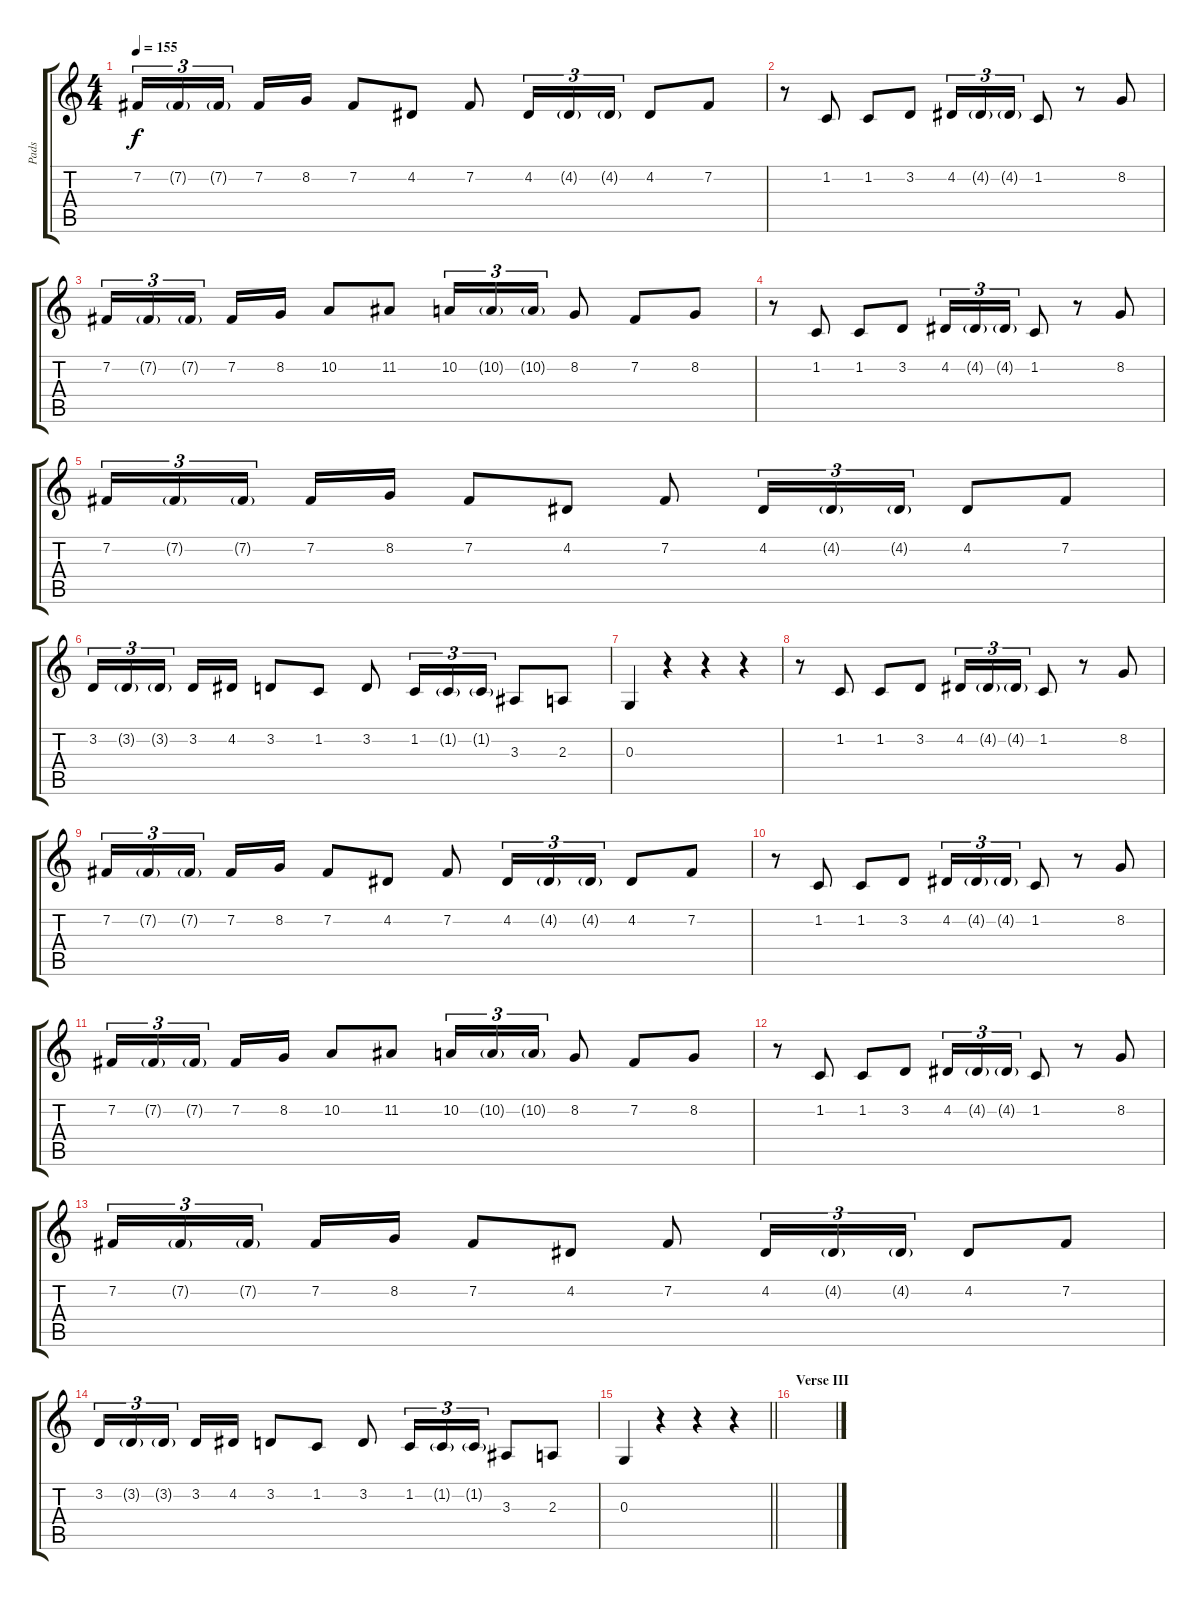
\track ("Pads" "Pads") {instrument choiraahs}
\staff {score tabs}
\tuning (E4 B3 G3 D3 A2 E2) {hide}
\ts (4 4)
\tempo 155
\clef g2
\ks c
7.2.16{tu (3 2) dy f} 7.2{g}.16{tu (3 2)} 7.2{g}.16{tu (3 2) beam splitsecondary} 7.2.16 8.2.16 7.2.8 4.2.8 7.2.8 4.2.16{tu (3 2)} 4.2{g}.16{tu (3 2)} 4.2{g}.16{tu (3 2)} 4.2.8 7.2.8 |
r.8 1.2.8 1.2.8 3.2.8 4.2.16{tu (3 2)} 4.2{g}.16{tu (3 2)} 4.2{g}.16{tu (3 2)} 1.2.8 r.8 8.2.8 |
7.2.16{tu (3 2)} 7.2{g}.16{tu (3 2)} 7.2{g}.16{tu (3 2) beam splitsecondary} 7.2.16 8.2.16 10.2.8 11.2.8 10.2.16{tu (3 2)} 10.2{g}.16{tu (3 2)} 10.2{g}.16{tu (3 2)} 8.2.8 7.2.8 8.2.8 |
r.8 1.2.8 1.2.8 3.2.8 4.2.16{tu (3 2)} 4.2{g}.16{tu (3 2)} 4.2{g}.16{tu (3 2)} 1.2.8 r.8 8.2.8 |
7.2.16{tu (3 2)} 7.2{g}.16{tu (3 2)} 7.2{g}.16{tu (3 2) beam splitsecondary} 7.2.16 8.2.16 7.2.8 4.2.8 7.2.8 4.2.16{tu (3 2)} 4.2{g}.16{tu (3 2)} 4.2{g}.16{tu (3 2)} 4.2.8 7.2.8 |
3.2.16{tu (3 2)} 3.2{g}.16{tu (3 2)} 3.2{g}.16{tu (3 2) beam splitsecondary} 3.2.16 4.2.16 3.2.8 1.2.8 3.2.8 1.2.16{tu (3 2)} 1.2{g}.16{tu (3 2)} 1.2{g}.16{tu (3 2)} 3.3.8 2.3.8 |
0.3.4 r.4 r.4 r.4 |
r.8{volume 13 instrument acousticguitarsteel} 1.2.8 1.2.8 3.2.8 4.2.16{tu (3 2)} 4.2{g}.16{tu (3 2)} 4.2{g}.16{tu (3 2)} 1.2.8 r.8 8.2.8 |
7.2.16{tu (3 2)} 7.2{g}.16{tu (3 2)} 7.2{g}.16{tu (3 2) beam splitsecondary} 7.2.16 8.2.16 7.2.8 4.2.8 7.2.8 4.2.16{tu (3 2)} 4.2{g}.16{tu (3 2)} 4.2{g}.16{tu (3 2)} 4.2.8 7.2.8 |
r.8 1.2.8 1.2.8 3.2.8 4.2.16{tu (3 2)} 4.2{g}.16{tu (3 2)} 4.2{g}.16{tu (3 2)} 1.2.8 r.8 8.2.8 |
7.2.16{tu (3 2)} 7.2{g}.16{tu (3 2)} 7.2{g}.16{tu (3 2) beam splitsecondary} 7.2.16 8.2.16 10.2.8 11.2.8 10.2.16{tu (3 2)} 10.2{g}.16{tu (3 2)} 10.2{g}.16{tu (3 2)} 8.2.8 7.2.8 8.2.8 |
r.8 1.2.8 1.2.8 3.2.8 4.2.16{tu (3 2)} 4.2{g}.16{tu (3 2)} 4.2{g}.16{tu (3 2)} 1.2.8 r.8 8.2.8 |
7.2.16{tu (3 2)} 7.2{g}.16{tu (3 2)} 7.2{g}.16{tu (3 2) beam splitsecondary} 7.2.16 8.2.16 7.2.8 4.2.8 7.2.8 4.2.16{tu (3 2)} 4.2{g}.16{tu (3 2)} 4.2{g}.16{tu (3 2)} 4.2.8 7.2.8 |
3.2.16{tu (3 2)} 3.2{g}.16{tu (3 2)} 3.2{g}.16{tu (3 2) beam splitsecondary} 3.2.16 4.2.16 3.2.8 1.2.8 3.2.8 1.2.16{tu (3 2)} 1.2{g}.16{tu (3 2)} 1.2{g}.16{tu (3 2)} 3.3.8 2.3.8 |
\barLineRight lightlight
0.3.4 r.4 r.4 r.4 |
\section ("" "Verse III")
